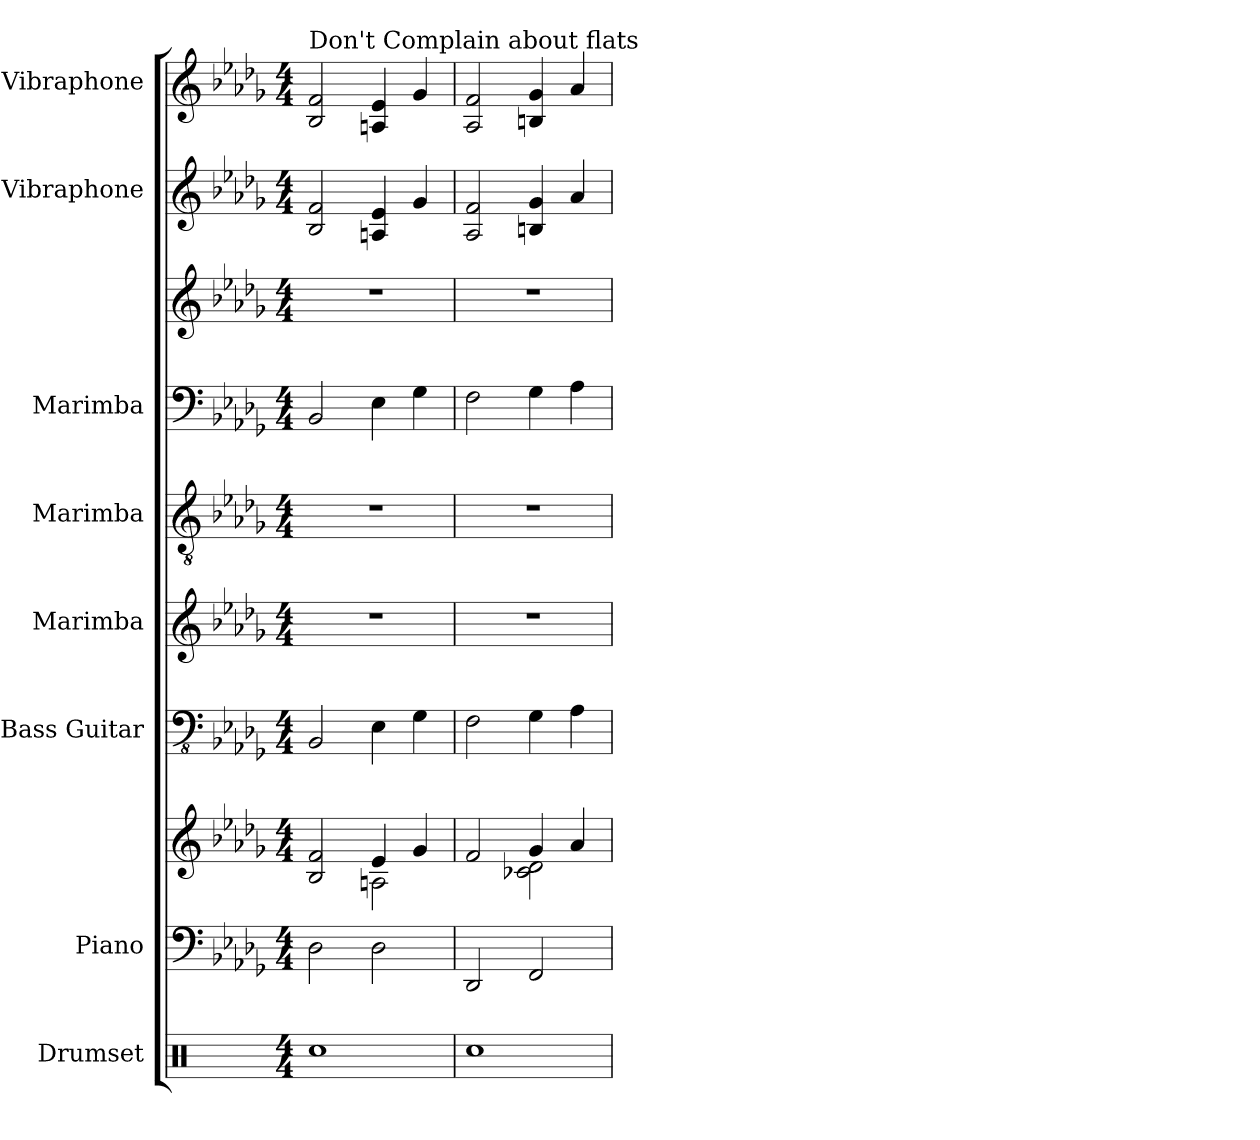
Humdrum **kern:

**kern	**kern	**kern	**kern	**kern	**kern	**kern	**kern	**kern	**kern
*part8	*part7	*part7	*part6	*part5	*part4	*part3	*part3	*part2	*part1
*staff10	*staff9	*staff8	*staff7	*staff6	*staff5	*staff4	*staff3	*staff2	*staff1
*I"Drumset	*I"Piano	*	*I"Bass Guitar	*I"Marimba	*I"Marimba	*I"Marimba	*	*I"Vibraphone	*I"Vibraphone
*I'Drs.	*I'Pno.	*	*I'B. Guit.	*I'Mrm.	*I'Mrm.	*I'Mrm.	*	*I'Vib.	*I'Vib.
*clefX	*clefF4	*clefG2	*clefFv4	*clefG2	*clefGv2	*clefF4	*clefG2	*clefG2	*clefG2
*k[]	*k[b-e-a-d-g-]	*k[b-e-a-d-g-]	*k[b-e-a-d-g-]	*k[b-e-a-d-g-]	*k[b-e-a-d-g-]	*k[b-e-a-d-g-]	*k[b-e-a-d-g-]	*k[b-e-a-d-g-]	*k[b-e-a-d-g-]
*M4/4	*M4/4	*M4/4	*M4/4	*M4/4	*M4/4	*M4/4	*M4/4	*M4/4	*M4/4
*MM80	*MM80	*MM80	*MM80	*MM80	*MM80	*MM80	*MM80	*MM80	*MM80
=1	=1	=1	=1	=1	=1	=1	=1	=1	=1
*	*	*^	*	*	*	*	*	*	*
!	!	!	!	!	!	!	!	!	!	!LO:TX:a:t=Don't Complain about flats
1Rcc	2D-\	2B-/ 2f/	2ryy	2BBB-/	1r	1r	2BB-/	1r	2B-/ 2f/	2B-/ 2f/
.	2D-\	4e-/	2An\	4EE-\	.	.	4E-\	.	4An/ 4e-/	4An/ 4e-/
.	.	4g-/	.	4GG-\	.	.	4G-\	.	4g-/	4g-/
=2	=2	=2	=2	=2	=2	=2	=2	=2	=2	=2
1Rcc	2DD-/	2f/	2ryy	2FF\	1r	1r	2F\	1r	2A-/ 2f/	2A-/ 2f/
.	2FF/	4g-/	2c-X\ 2d-\	4GG-\	.	.	4G-\	.	4Bn/ 4g-/	4Bn/ 4g-/
.	.	4a-/	.	4AA-\	.	.	4A-\	.	4a-/	4a-/
*	*	*v	*v	*	*	*	*	*	*	*
=	=	=	=	=	=	=	=	=	=
*-	*-	*-	*-	*-	*-	*-	*-	*-	*-
